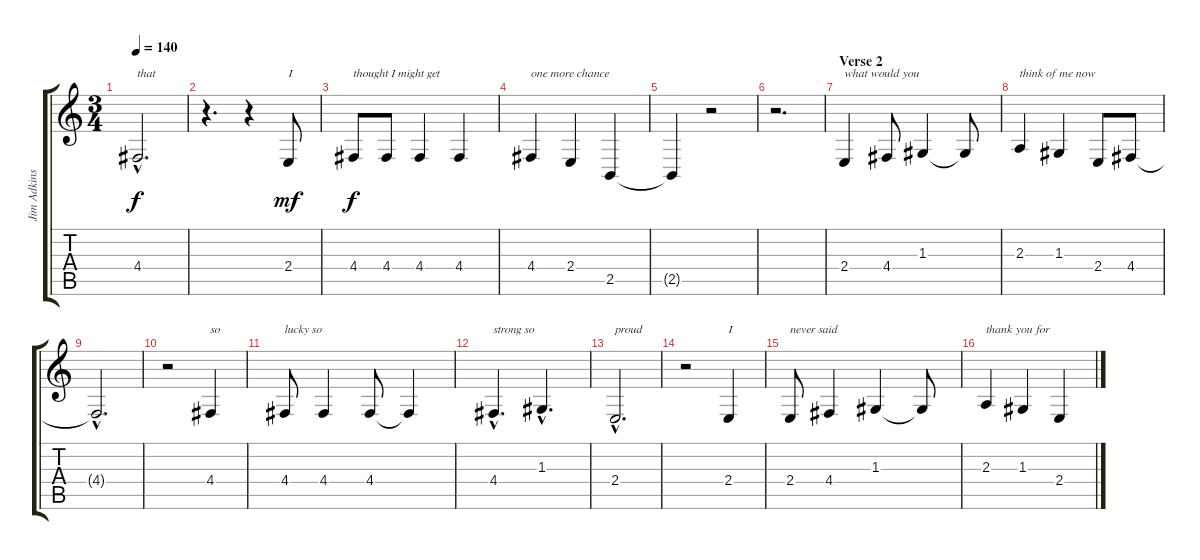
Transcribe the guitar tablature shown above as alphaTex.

\track ("Jim Adkins - Voice I" "Jim Adkins") {instrument sopranosax}
\staff {score tabs}
\tuning (E4 B3 G3 D3 A2 E2) {hide}
\ts (3 4)
\tempo 140
\clef g2
\ks c
4.4{hac}.2{d txt "that" dy f} |
r.4{d} r.4 2.4.8{txt "I" dy mf} |
4.4.8{txt "thought I might get" dy f} 4.4.8 4.4.4 4.4.4 |
4.4.4{txt "one more chance"} 2.4.4 2.5.4 |
2.5{t}.4 r.2 |
r.2{d} |
\section ("" "Verse 2")
2.4.4{txt "what would you"} 4.4.8 1.3.4 1.3{t}.8 |
2.3.4{txt "think of me now"} 1.3.4 2.4.8 4.4.8 |
4.4{hac t}.2{d} |
r.2 4.4.4{txt "so"} |
4.4.8{txt "lucky so"} 4.4.4 4.4.8 4.4{t}.4 |
4.4{hac}.4{d txt "strong so"} 1.3{hac}.4{d} |
2.4{hac}.2{d txt "proud"} |
r.2 2.4.4{txt "I"} |
2.4.8{txt "never said"} 4.4.4 1.3.4 1.3{t}.8 |
2.3.4{txt "thank you for"} 1.3.4 2.4.4
